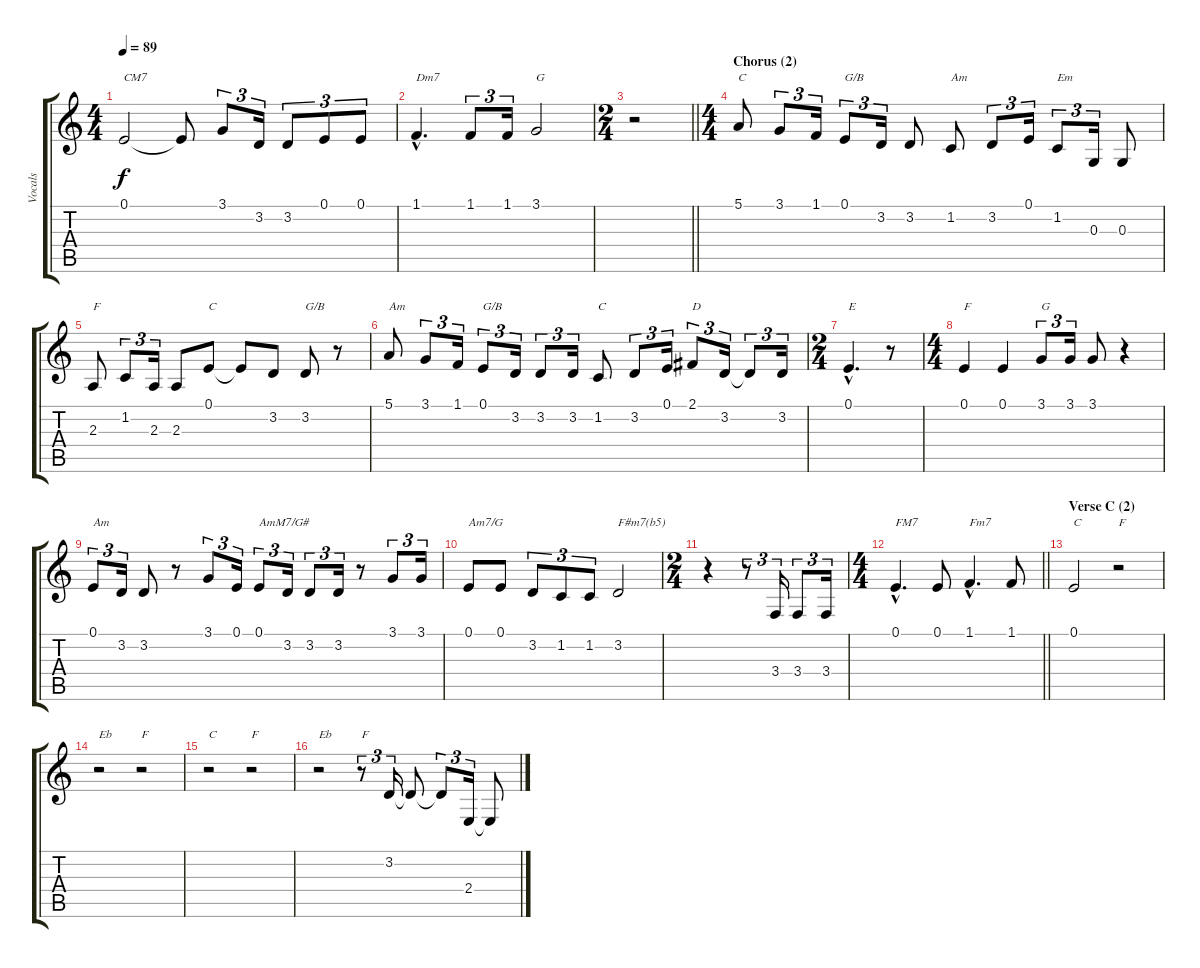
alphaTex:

\track ("Vocals" "Vocals") {instrument sopranosax}
\staff {score tabs}
\tuning (E4 B3 G3 D3 A2 E2) {hide}
\ts (4 4)
\tempo 89
\clef g2
\ks c
0.1.2{txt "CM7" dy f} 0.1{t}.8 3.1.8{tu (3 2)} 3.2.16{tu (3 2)} 3.2.8{tu (3 2)} 0.1.8{tu (3 2)} 0.1.8{tu (3 2)} |
1.1{hac}.4{d txt "Dm7"} 1.1.8{tu (3 2)} 1.1.16{tu (3 2)} 3.1.2{txt "G"} |
\ts (2 4)
\barLineRight lightlight
r.2 |
\ts (4 4)
\section ("" "Chorus (2)")
5.1.8{txt "C"} 3.1.8{tu (3 2)} 1.1.16{tu (3 2)} 0.1.8{tu (3 2) txt "G/B"} 3.2.16{tu (3 2)} 3.2.8 1.2.8{txt "Am"} 3.2.8{tu (3 2)} 0.1.16{tu (3 2)} 1.2.8{tu (3 2) txt "Em"} 0.3.16{tu (3 2)} 0.3.8 |
2.3.8{txt "F"} 1.2.8{tu (3 2)} 2.3.16{tu (3 2)} 2.3.8 0.1.8{txt "C"} 0.1{t}.8 3.2.8 3.2.8{txt "G/B"} r.8 |
5.1.8{txt "Am"} 3.1.8{tu (3 2)} 1.1.16{tu (3 2)} 0.1.8{tu (3 2) txt "G/B"} 3.2.16{tu (3 2)} 3.2.8{tu (3 2)} 3.2.16{tu (3 2)} 1.2.8{txt "C"} 3.2.8{tu (3 2)} 0.1.16{tu (3 2)} 2.1.8{tu (3 2) txt "D"} 3.2.16{tu (3 2)} 3.2{t}.8{tu (3 2)} 3.2.16{tu (3 2)} |
\ts (2 4)
0.1{hac}.4{d txt "E"} r.8 |
\ts (4 4)
0.1.4{txt "F"} 0.1.4 3.1.8{tu (3 2) txt "G"} 3.1.16{tu (3 2)} 3.1.8 r.4 |
0.1.8{tu (3 2) txt "Am"} 3.2.16{tu (3 2)} 3.2.8 r.8 3.1.8{tu (3 2)} 0.1.16{tu (3 2)} 0.1.8{tu (3 2) txt "AmM7/G#"} 3.2.16{tu (3 2)} 3.2.8{tu (3 2)} 3.2.16{tu (3 2)} r.8 3.1.8{tu (3 2)} 3.1.16{tu (3 2)} |
0.1.8{txt "Am7/G"} 0.1.8 3.2.8{tu (3 2)} 1.2.8{tu (3 2)} 1.2.8{tu (3 2)} 3.2.2{txt "F#m7(b5)"} |
\ts (2 4)
r.4 r.8{tu (3 2)} 3.4.16{tu (3 2)} 3.4.8{tu (3 2)} 3.4.16{tu (3 2)} |
\ts (4 4)
\barLineRight lightlight
0.1{hac}.4{d txt "FM7"} 0.1.8 1.1{hac}.4{d txt "Fm7"} 1.1.8 |
\section ("" "Verse C (2)")
0.1.2{txt "C"} r.2{txt "F"} |
r.2{txt "Eb"} r.2{txt "F"} |
r.2{txt "C"} r.2{txt "F"} |
r.2{txt "Eb"} r.8{tu (3 2) txt "F"} 3.2.16{tu (3 2)} 3.2{t}.8 3.2{t}.8{tu (3 2)} 2.4.16{tu (3 2)} 2.4{t}.8
